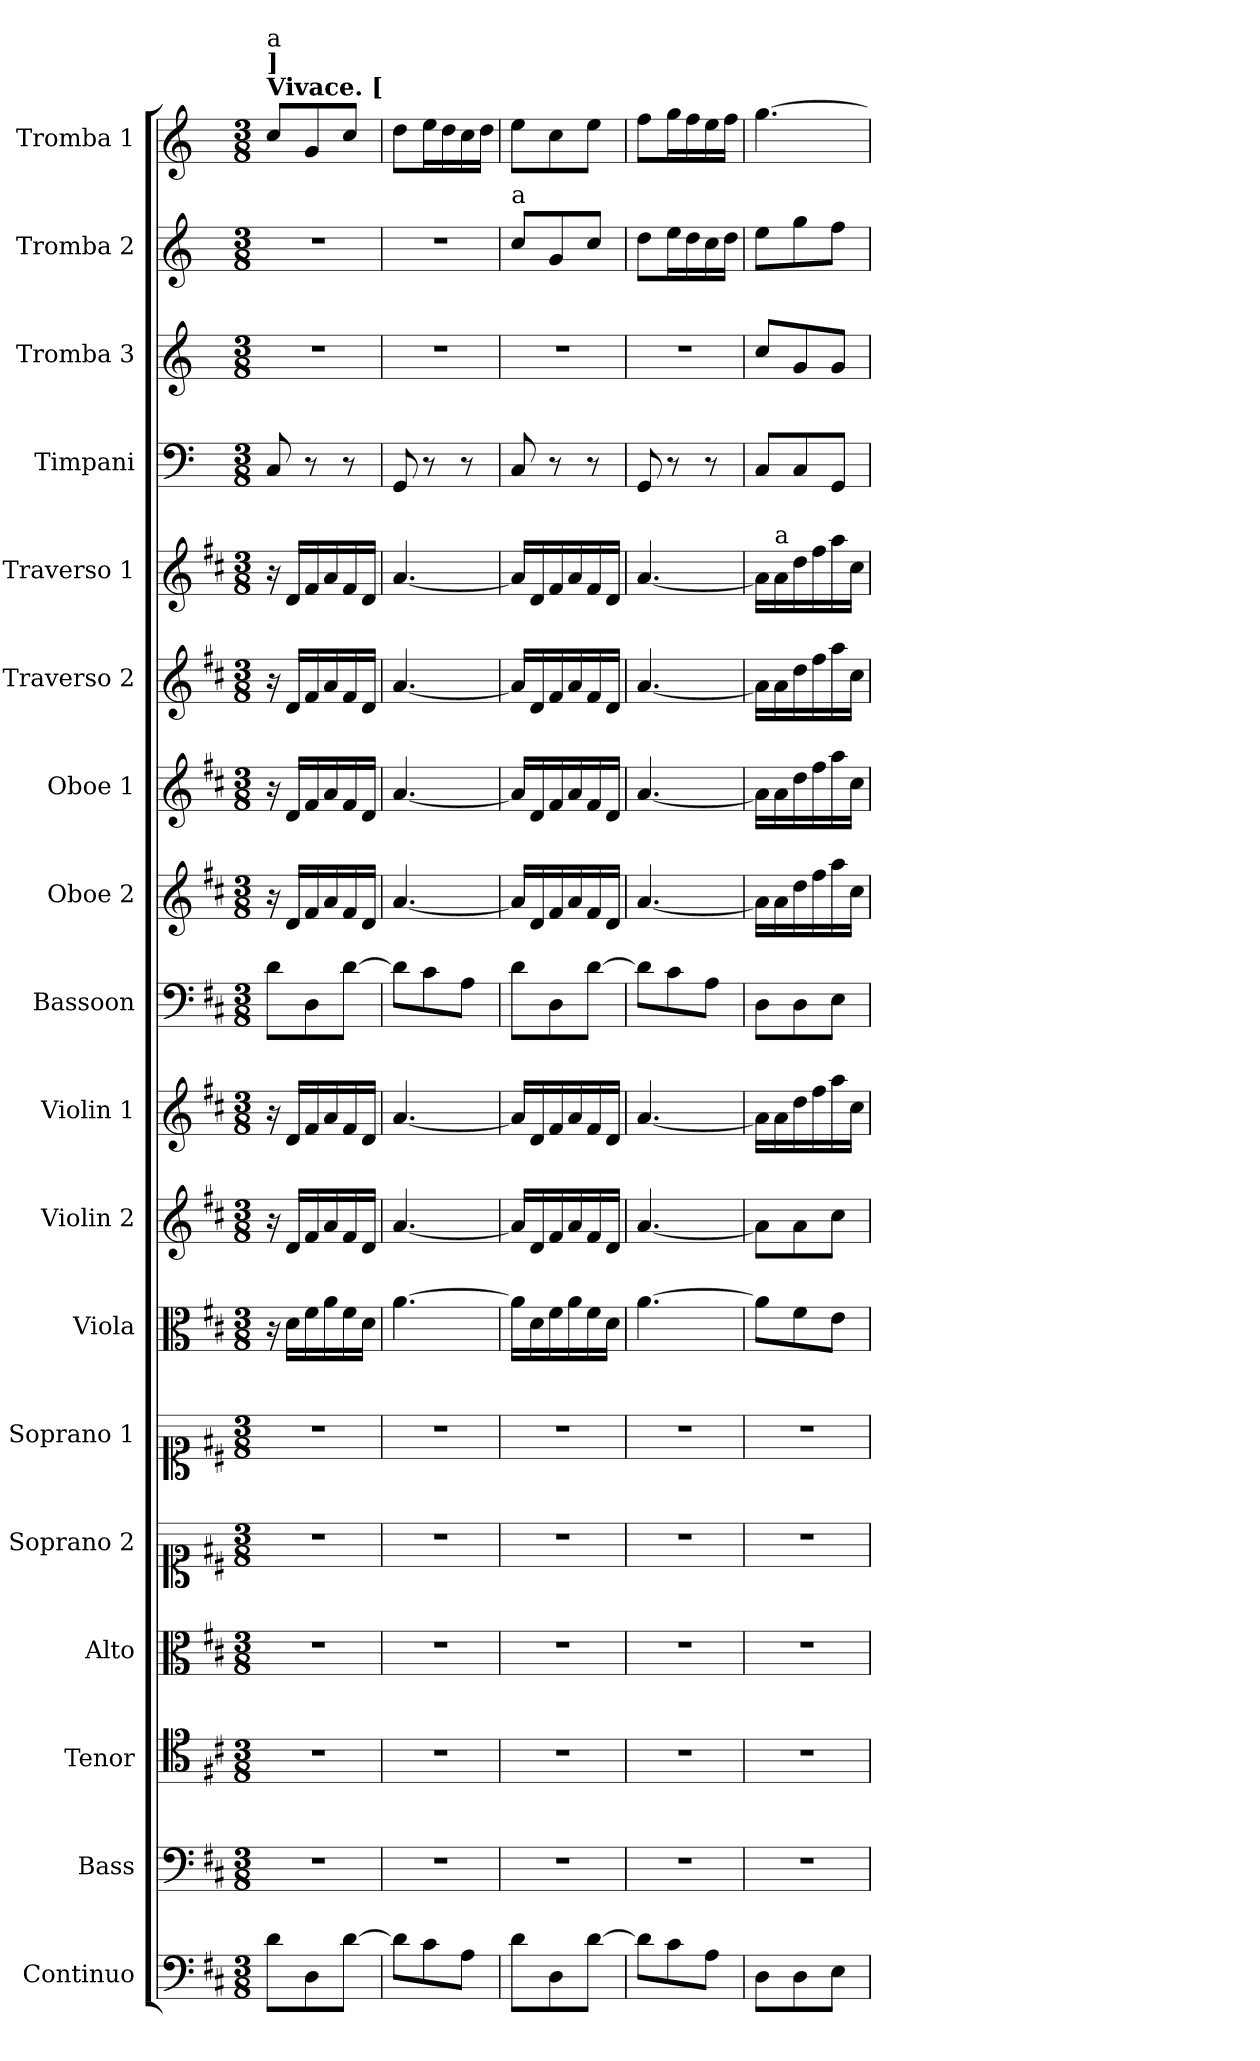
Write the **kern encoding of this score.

**kern	**kern	**kern	**kern	**kern	**kern	**kern	**kern	**kern	**kern	**kern	**kern	**kern	**kern	**kern	**kern	**kern	**kern
*part18	*part17	*part16	*part15	*part14	*part13	*part12	*part11	*part10	*part9	*part8	*part7	*part6	*part5	*part4	*part3	*part2	*part1
*staff18	*staff17	*staff16	*staff15	*staff14	*staff13	*staff12	*staff11	*staff10	*staff9	*staff8	*staff7	*staff6	*staff5	*staff4	*staff3	*staff2	*staff1
*I"Continuo	*I"Bass	*I"Tenor	*I"Alto	*I"Soprano 2	*I"Soprano 1	*I"Viola	*I"Violin 2	*I"Violin 1	*I"Bassoon	*I"Oboe 2	*I"Oboe 1	*I"Traverso 2	*I"Traverso 1	*I"Timpani	*I"Tromba 3	*I"Tromba 2	*I"Tromba 1
*I'Cont	*I'B	*I'T	*I'A	*I'S 2	*I'S 1	*I'Vla	*I'Vln 2	*I'Vln 1	*I'Bsn	*I'Ob 2	*I'Ob 1	*I'Trv 2	*I'Trv 1	*I'Timp	*I'Tr 3	*I'Tr 2	*I'Tr 1
*clefF4	*clefF4	*clefC4	*clefC3	*clefC1	*clefC1	*clefC3	*clefG2	*clefG2	*clefF4	*clefG2	*clefG2	*clefG2	*clefG2	*clefF4	*clefG2	*clefG2	*clefG2
*	*	*	*	*	*	*	*	*	*	*	*	*	*	*ITrd-1c-2	*ITrd-1c-2	*ITrd-1c-2	*ITrd-1c-2
*k[f#c#]	*k[f#c#]	*k[f#c#]	*k[f#c#]	*k[f#c#]	*k[f#c#]	*k[f#c#]	*k[f#c#]	*k[f#c#]	*k[f#c#]	*k[f#c#]	*k[f#c#]	*k[f#c#]	*k[f#c#]	*k[f#c#]	*k[f#c#]	*k[f#c#]	*k[f#c#]
*M3/8	*M3/8	*M3/8	*M3/8	*M3/8	*M3/8	*M3/8	*M3/8	*M3/8	*M3/8	*M3/8	*M3/8	*M3/8	*M3/8	*M3/8	*M3/8	*M3/8	*M3/8
*MM98	*MM98	*MM98	*MM98	*MM98	*MM98	*MM98	*MM98	*MM98	*MM98	*MM98	*MM98	*MM98	*MM98	*MM98	*MM98	*MM98	*MM98
=1	=1	=1	=1	=1	=1	=1	=1	=1	=1	=1	=1	=1	=1	=1	=1	=1	=1
!	!	!	!	!	!	!	!	!	!	!	!	!	!	!	!	!	!LO:TX:a:B:t=Vivace. [
!	!	!	!	!	!	!	!	!	!	!	!	!	!	!	!	!	!LO:TX:a:B:t=]
!	!	!	!	!	!	!	!	!	!	!	!	!	!	!	!	!	!LO:TX:a:t=a
8d\L	4.r	4.r	4.r	4.r	4.r	16r	16r	16r	8d\L	16r	16r	16r	16r	8D/	4.r	4.r	8dd/L
.	.	.	.	.	.	16d\LL	16d/LL	16d/LL	.	16d/LL	16d/LL	16d/LL	16d/LL	.	.	.	.
8D\	.	.	.	.	.	16f#\	16f#/	16f#/	8D\	16f#/	16f#/	16f#/	16f#/	8r	.	.	8a/
.	.	.	.	.	.	16a\	16a/	16a/	.	16a/	16a/	16a/	16a/	.	.	.	.
[8d\J	.	.	.	.	.	16f#\	16f#/	16f#/	[8d\J	16f#/	16f#/	16f#/	16f#/	8r	.	.	8dd/J
.	.	.	.	.	.	16d\JJ	16d/JJ	16d/JJ	.	16d/JJ	16d/JJ	16d/JJ	16d/JJ	.	.	.	.
=2	=2	=2	=2	=2	=2	=2	=2	=2	=2	=2	=2	=2	=2	=2	=2	=2	=2
8d\L]	4.r	4.r	4.r	4.r	4.r	[4.a\	[4.a/	[4.a/	8d\L]	[4.a/	[4.a/	[4.a/	[4.a/	8AA/	4.r	4.r	8ee\L
8c#\	.	.	.	.	.	.	.	.	8c#\	.	.	.	.	8r	.	.	16ff#\L
.	.	.	.	.	.	.	.	.	.	.	.	.	.	.	.	.	16ee\
8A\J	.	.	.	.	.	.	.	.	8A\J	.	.	.	.	8r	.	.	16dd\
.	.	.	.	.	.	.	.	.	.	.	.	.	.	.	.	.	16ee\JJ
=3	=3	=3	=3	=3	=3	=3	=3	=3	=3	=3	=3	=3	=3	=3	=3	=3	=3
!	!	!	!	!	!	!	!	!	!	!	!	!	!	!	!	!LO:TX:a:t=a	!
8d\L	4.r	4.r	4.r	4.r	4.r	16a\LL]	16a/LL]	16a/LL]	8d\L	16a/LL]	16a/LL]	16a/LL]	16a/LL]	8D/	4.r	8dd/L	8ff#\L
.	.	.	.	.	.	16d\	16d/	16d/	.	16d/	16d/	16d/	16d/	.	.	.	.
8D\	.	.	.	.	.	16f#\	16f#/	16f#/	8D\	16f#/	16f#/	16f#/	16f#/	8r	.	8a/	8dd\
.	.	.	.	.	.	16a\	16a/	16a/	.	16a/	16a/	16a/	16a/	.	.	.	.
[8d\J	.	.	.	.	.	16f#\	16f#/	16f#/	[8d\J	16f#/	16f#/	16f#/	16f#/	8r	.	8dd/J	8ff#\J
.	.	.	.	.	.	16d\JJ	16d/JJ	16d/JJ	.	16d/JJ	16d/JJ	16d/JJ	16d/JJ	.	.	.	.
=4	=4	=4	=4	=4	=4	=4	=4	=4	=4	=4	=4	=4	=4	=4	=4	=4	=4
8d\L]	4.r	4.r	4.r	4.r	4.r	[4.a\	[4.a/	[4.a/	8d\L]	[4.a/	[4.a/	[4.a/	[4.a/	8AA/	4.r	8ee\L	8gg\L
8c#\	.	.	.	.	.	.	.	.	8c#\	.	.	.	.	8r	.	16ff#\L	16aa\L
.	.	.	.	.	.	.	.	.	.	.	.	.	.	.	.	16ee\	16gg\
8A\J	.	.	.	.	.	.	.	.	8A\J	.	.	.	.	8r	.	16dd\	16ff#\
.	.	.	.	.	.	.	.	.	.	.	.	.	.	.	.	16ee\JJ	16gg\JJ
=5	=5	=5	=5	=5	=5	=5	=5	=5	=5	=5	=5	=5	=5	=5	=5	=5	=5
8D\L	4.r	4.r	4.r	4.r	4.r	8a\L]	8a\L]	16a\LL]	8D\L	16a\LL]	16a\LL]	16a\LL]	16a\LL]	8D/L	8dd/L	8ff#\L	[4.aa\
!	!	!	!	!	!	!	!	!	!	!	!	!	!LO:TX:a:t=a	!	!	!	!
.	.	.	.	.	.	.	.	16a\	.	16a\	16a\	16a\	16a\	.	.	.	.
8D\	.	.	.	.	.	8f#\	8a\	16dd\	8D\	16dd\	16dd\	16dd\	16dd\	8D/	8a/	8aa\	.
.	.	.	.	.	.	.	.	16ff#\	.	16ff#\	16ff#\	16ff#\	16ff#\	.	.	.	.
8E\J	.	.	.	.	.	8e\J	8cc#\J	16aa\	8E\J	16aa\	16aa\	16aa\	16aa\	8AA/J	8a/J	8gg\J	.
.	.	.	.	.	.	.	.	16cc#\JJ	.	16cc#\JJ	16cc#\JJ	16cc#\JJ	16cc#\JJ	.	.	.	.
=	=	=	=	=	=	=	=	=	=	=	=	=	=	=	=	=	=
*-	*-	*-	*-	*-	*-	*-	*-	*-	*-	*-	*-	*-	*-	*-	*-	*-	*-
